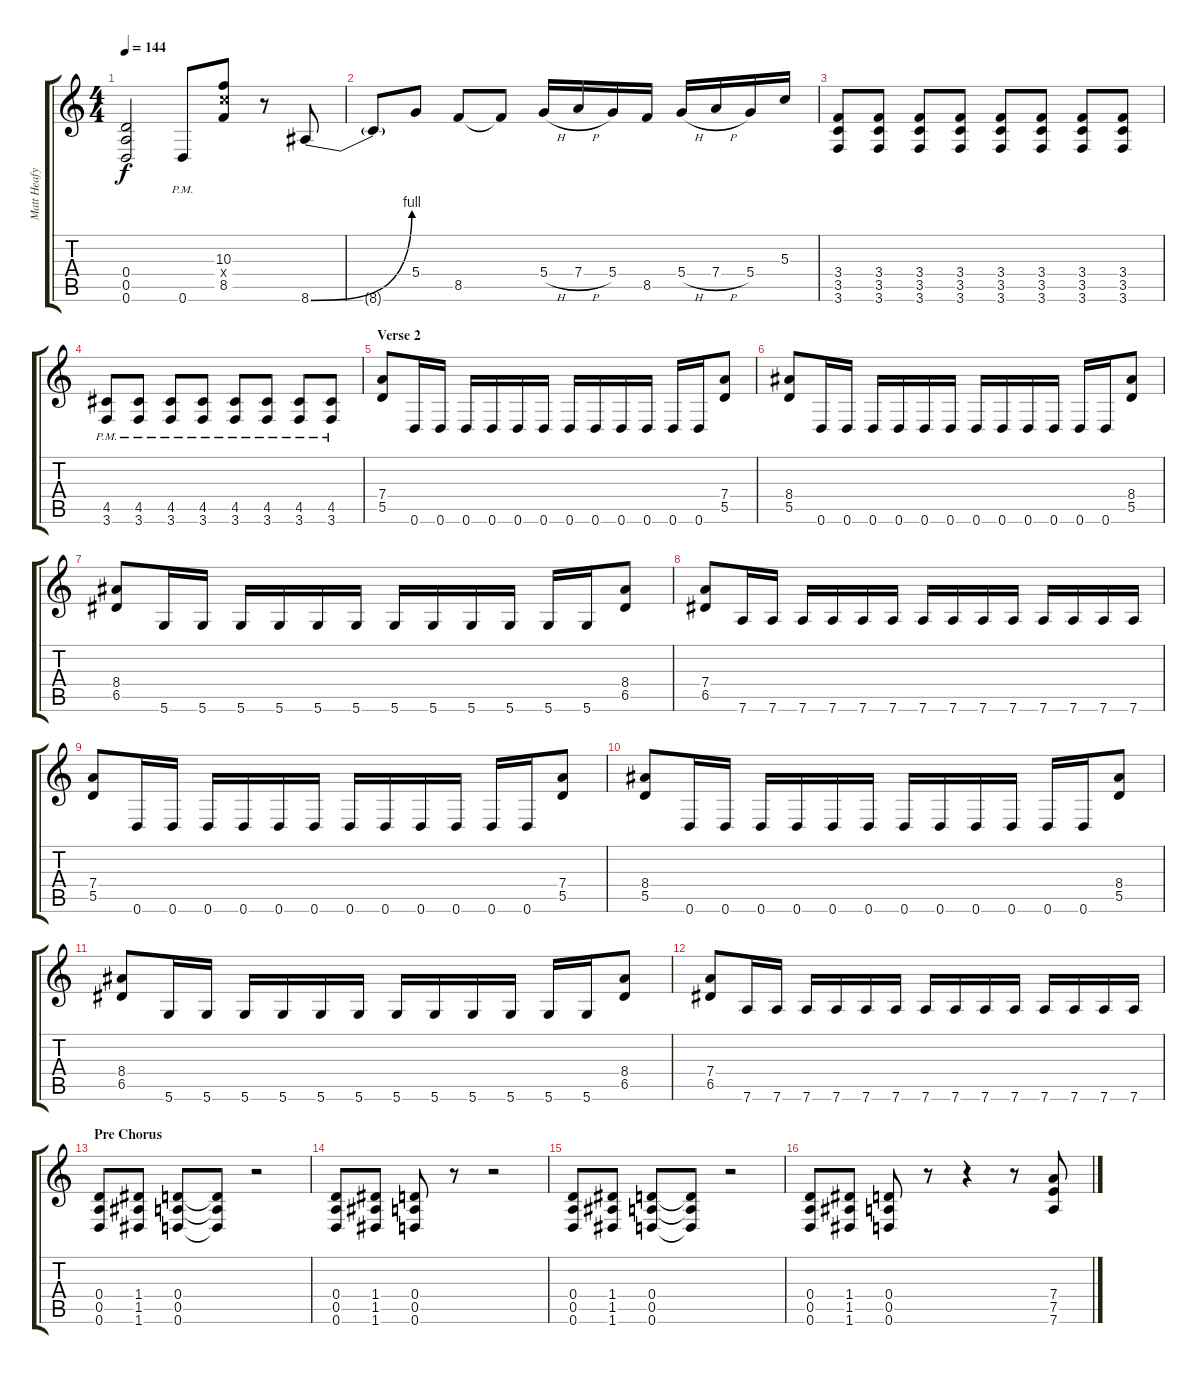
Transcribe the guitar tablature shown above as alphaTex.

\track ("Matt Heafy" "Matt Heafy") {instrument distortionguitar}
\staff {score tabs}
\tuning (E4 B3 G3 D3 A2 D2) {hide}
\ts (4 4)
\tempo 144
\clef g2
\ks c
(0.4 0.5 0.6).2{dy f} 0.6{pm}.8 (10.3 10.4{x} 8.5).8 r.8 8.6{be (bend 0 0 60 4)}.8 |
8.6{t}.8 5.4.8 8.5.8 8.5{t}.8 5.4{h}.16 7.4{h}.16 5.4.16 8.5.16 5.4{h}.16 7.4{h}.16 5.4.16 5.3.16 |
(3.4 3.5 3.6).8 (3.4 3.5 3.6).8 (3.4 3.5 3.6).8 (3.4 3.5 3.6).8 (3.4 3.5 3.6).8 (3.4 3.5 3.6).8 (3.4 3.5 3.6).8 (3.4 3.5 3.6).8 |
(4.5{pm} 3.6{pm}).8 (4.5{pm} 3.6{pm}).8 (4.5{pm} 3.6{pm}).8 (4.5{pm} 3.6{pm}).8 (4.5{pm} 3.6{pm}).8 (4.5{pm} 3.6{pm}).8 (4.5{pm} 3.6{pm}).8 (4.5{pm} 3.6{pm}).8 |
\section ("" "Verse 2")
(7.4 5.5).8 0.6.16 0.6.16 0.6.16 0.6.16 0.6.16 0.6.16 0.6.16 0.6.16 0.6.16 0.6.16 0.6.16 0.6.16 (7.4 5.5).8 |
(8.4 5.5).8 0.6.16 0.6.16 0.6.16 0.6.16 0.6.16 0.6.16 0.6.16 0.6.16 0.6.16 0.6.16 0.6.16 0.6.16 (8.4 5.5).8 |
(8.4 6.5).8 5.6.16 5.6.16 5.6.16 5.6.16 5.6.16 5.6.16 5.6.16 5.6.16 5.6.16 5.6.16 5.6.16 5.6.16 (8.4 6.5).8 |
(7.4 6.5).8 7.6.16 7.6.16 7.6.16 7.6.16 7.6.16 7.6.16 7.6.16 7.6.16 7.6.16 7.6.16 7.6.16 7.6.16 7.6.16 7.6.16 |
(7.4 5.5).8 0.6.16 0.6.16 0.6.16 0.6.16 0.6.16 0.6.16 0.6.16 0.6.16 0.6.16 0.6.16 0.6.16 0.6.16 (7.4 5.5).8 |
(8.4 5.5).8 0.6.16 0.6.16 0.6.16 0.6.16 0.6.16 0.6.16 0.6.16 0.6.16 0.6.16 0.6.16 0.6.16 0.6.16 (8.4 5.5).8 |
(8.4 6.5).8 5.6.16 5.6.16 5.6.16 5.6.16 5.6.16 5.6.16 5.6.16 5.6.16 5.6.16 5.6.16 5.6.16 5.6.16 (8.4 6.5).8 |
(7.4 6.5).8 7.6.16 7.6.16 7.6.16 7.6.16 7.6.16 7.6.16 7.6.16 7.6.16 7.6.16 7.6.16 7.6.16 7.6.16 7.6.16 7.6.16 |
\section ("" "Pre Chorus")
(0.4 0.5 0.6).8 (1.4 1.5 1.6).8 (0.4 0.5 0.6).8 (0.4{t} 0.5{t} 0.6{t}).8 r.2 |
(0.4 0.5 0.6).8 (1.4 1.5 1.6).8 (0.4 0.5 0.6).8 r.8 r.2 |
(0.4 0.5 0.6).8 (1.4 1.5 1.6).8 (0.4 0.5 0.6).8 (0.4{t} 0.5{t} 0.6{t}).8 r.2 |
(0.4 0.5 0.6).8 (1.4 1.5 1.6).8 (0.4 0.5 0.6).8 r.8 r.4 r.8 (7.4 7.5 7.6).8
